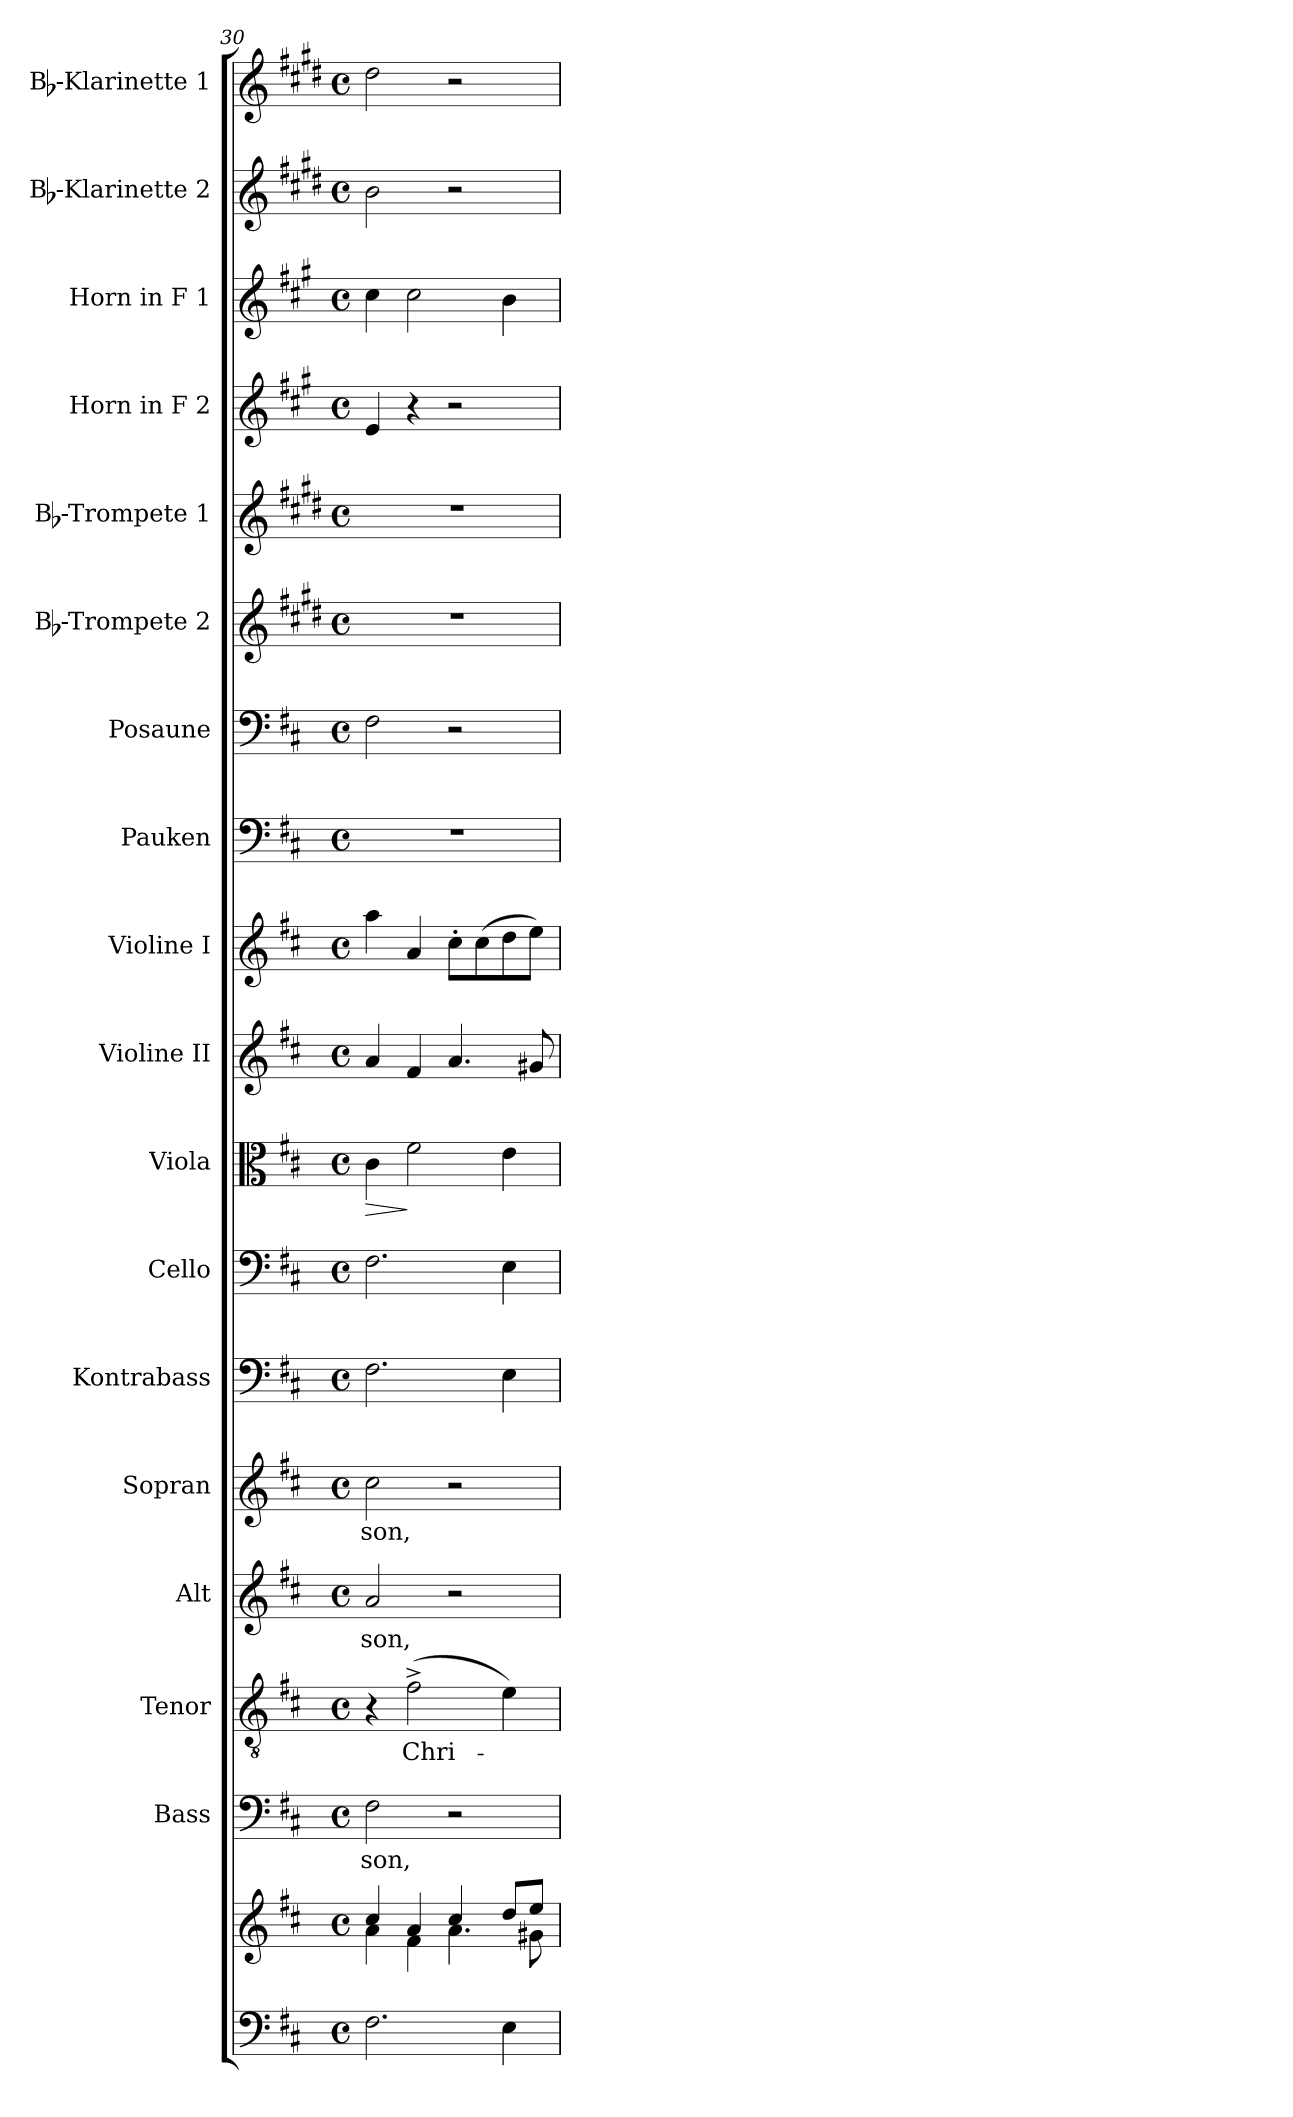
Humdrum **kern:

**kern	**kern	**kern	**text	**kern	**text	**kern	**text	**kern	**text	**kern	**kern	**kern	**dynam	**kern	**kern	**kern	**kern	**kern	**kern	**kern	**kern	**kern	**kern
*part18	*part18	*part17	*part17	*part16	*part16	*part15	*part15	*part14	*part14	*part13	*part12	*part11	*part11	*part10	*part9	*part8	*part7	*part6	*part5	*part4	*part3	*part2	*part1
*staff19	*staff18	*staff17	*staff17	*staff16	*staff16	*staff15	*staff15	*staff14	*staff14	*staff13	*staff12	*staff11	*staff11	*staff10	*staff9	*staff8	*staff7	*staff6	*staff5	*staff4	*staff3	*staff2	*staff1
*	*	*I"Bass	*	*I"Tenor	*	*I"Alt	*	*I"Sopran	*	*I"Kontrabass	*I"Cello	*I"Viola	*	*I"Violine II	*I"Violine I	*I"Pauken	*I"Posaune	*I"Bb-Trompete 2	*I"Bb-Trompete 1	*I"Horn in F 2	*I"Horn in F 1	*I"Bb-Klarinette 2	*I"Bb-Klarinette 1
*	*	*I'B.	*	*I'T.	*	*I'A.	*	*I'S.	*	*I'Kb.	*	*I'Vla.	*	*I'Vl. II	*I'Vl. I	*I'Pk.	*I'Pos.	*I'Bb Trp. 2	*I'Bb Trp. 1	*	*	*I'Bb Kl. 2	*I'Bb Kl. 1
!!LO:PB:g=z
*clefF4	*clefG2	*clefF4	*	*clefGv2	*	*clefG2	*	*clefG2	*	*clefF4	*clefF4	*clefC3	*	*clefG2	*clefG2	*clefF4	*clefF4	*clefG2	*clefG2	*clefG2	*clefG2	*clefG2	*clefG2
*	*	*	*	*	*	*	*	*	*	*ITrd7c12	*	*	*	*	*	*	*	*ITrd1c2	*ITrd1c2	*ITrd4c7	*ITrd4c7	*ITrd1c2	*ITrd1c2
*k[f#c#]	*k[f#c#]	*k[f#c#]	*	*k[f#c#]	*	*k[f#c#]	*	*k[f#c#]	*	*k[f#c#]	*k[f#c#]	*k[f#c#]	*	*k[f#c#]	*k[f#c#]	*k[f#c#]	*k[f#c#]	*k[f#c#]	*k[f#c#]	*k[f#c#]	*k[f#c#]	*k[f#c#]	*k[f#c#]
*D:	*D:	*D:	*	*D:	*	*D:	*	*D:	*	*D:	*D:	*D:	*	*D:	*D:	*D:	*D:	*D:	*D:	*D:	*D:	*D:	*D:
*M4/4	*M4/4	*M4/4	*	*M4/4	*	*M4/4	*	*M4/4	*	*M4/4	*M4/4	*M4/4	*	*M4/4	*M4/4	*M4/4	*M4/4	*M4/4	*M4/4	*M4/4	*M4/4	*M4/4	*M4/4
*met(c)	*met(c)	*met(c)	*	*met(c)	*	*met(c)	*	*met(c)	*	*met(c)	*met(c)	*met(c)	*	*met(c)	*met(c)	*met(c)	*met(c)	*met(c)	*met(c)	*met(c)	*met(c)	*met(c)	*met(c)
=30	=30	=30	=30	=30	=30	=30	=30	=30	=30	=30	=30	=30	=30	=30	=30	=30	=30	=30	=30	=30	=30	=30	=30
*	*^	*	*	*	*	*	*	*	*	*	*	*	*	*	*	*	*	*	*	*	*	*	*
!	!	!	!	!LO:LY:b	!	!	!	!LO:LY:b	!	!LO:LY:b	!	!	!	!LO:HP:b	!	!	!	!	!	!	!	!	!	!
2.F#\	4cc#/	4a\	2F#\	-son,	4r	.	2a/	-son,	2cc#\	-son,	2.FF#\	2.F#\	4c#\	>	4a/	4aa\	1r	2F#\	1r	1r	4A/	4f#\	2a\	2cc#\
!	!	!	!	!	!	!LO:LY:b	!	!	!	!	!	!	!	!	!	!	!	!	!	!	!	!	!	!
.	4a/	4f#\	.	.	(>2f#^>\	Chri-	.	.	.	.	.	.	2f#\	]	4f#/	4a/	.	.	.	.	4r	2f#\	.	.
.	4cc#/	4.a\	2r	.	.	.	2r	.	2r	.	.	.	.	.	4.a/	8cc#'>\L	.	2r	.	.	2r	.	2r	2r
.	.	.	.	.	.	.	.	.	.	.	.	.	.	.	.	(>8cc#\	.	.	.	.	.	.	.	.
4E\	8dd/L	.	.	.	4e\)	.	.	.	.	.	4EE\	4E\	4e\	.	.	8dd\	.	.	.	.	.	4e\	.	.
.	8ee/J	8g#X\	.	.	.	.	.	.	.	.	.	.	.	.	8g#X/	8ee\J)	.	.	.	.	.	.	.	.
*	*v	*v	*	*	*	*	*	*	*	*	*	*	*	*	*	*	*	*	*	*	*	*	*	*
=	=	=	=	=	=	=	=	=	=	=	=	=	=	=	=	=	=	=	=	=	=	=	=
*-	*-	*-	*-	*-	*-	*-	*-	*-	*-	*-	*-	*-	*-	*-	*-	*-	*-	*-	*-	*-	*-	*-	*-
